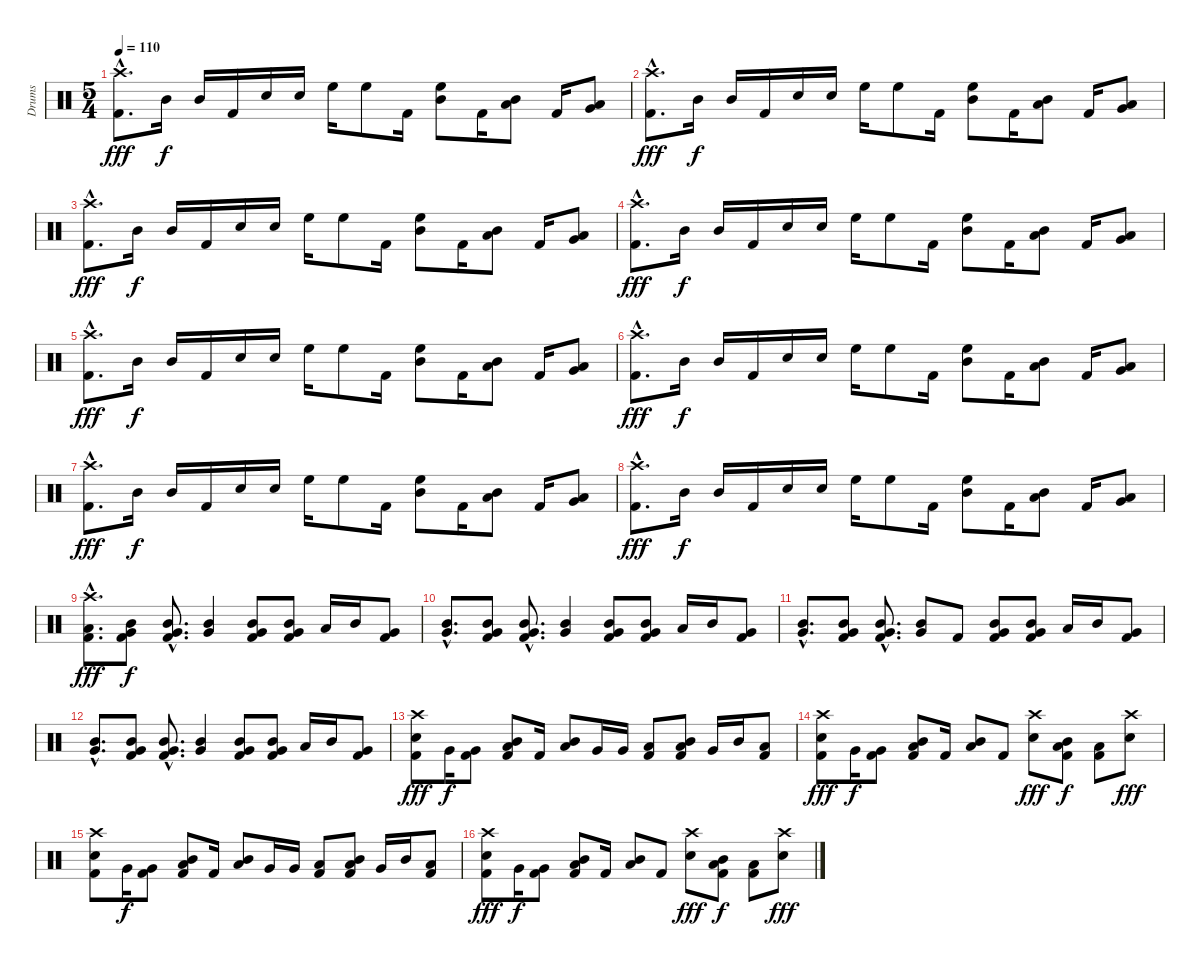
\track ("Drums" "Drums") {instrument percussion}
\staff {score}
\articulation defaults
\ts (5 4)
\tempo 110
\clef neutral
\ks c
("Crash high (hit)"{hac} "Kick (hit) 2"{hac}).8{d dy fff} "Mid Tom (hit)".16{dy f} "Mid Tom (hit)".16 "Kick (hit) 2".16 "Snare (hit) 2".16 "Snare (hit) 2".16 "High Floor Tom (hit)".16 "High Floor Tom (hit)".8 "Kick (hit) 2".16 ("High Floor Tom (hit)" "Mid Tom (hit)").8 "Kick (hit) 2".16 ("Mid Tom (hit)" "Low Floor Tom (hit)").8 "Kick (hit) 2".16 ("Low Floor Tom (hit)" "Very Low Tom (hit)").8 |
("Crash high (hit)"{hac} "Kick (hit) 2"{hac}).8{d dy fff} "Mid Tom (hit)".16{dy f} "Mid Tom (hit)".16 "Kick (hit) 2".16 "Snare (hit) 2".16 "Snare (hit) 2".16 "High Floor Tom (hit)".16 "High Floor Tom (hit)".8 "Kick (hit) 2".16 ("High Floor Tom (hit)" "Mid Tom (hit)").8 "Kick (hit) 2".16 ("Mid Tom (hit)" "Low Floor Tom (hit)").8 "Kick (hit) 2".16 ("Low Floor Tom (hit)" "Very Low Tom (hit)").8 |
("Crash high (hit)"{hac} "Kick (hit) 2"{hac}).8{d dy fff} "Mid Tom (hit)".16{dy f} "Mid Tom (hit)".16 "Kick (hit) 2".16 "Snare (hit) 2".16 "Snare (hit) 2".16 "High Floor Tom (hit)".16 "High Floor Tom (hit)".8 "Kick (hit) 2".16 ("High Floor Tom (hit)" "Mid Tom (hit)").8 "Kick (hit) 2".16 ("Mid Tom (hit)" "Low Floor Tom (hit)").8 "Kick (hit) 2".16 ("Low Floor Tom (hit)" "Very Low Tom (hit)").8 |
("Crash high (hit)"{hac} "Kick (hit) 2"{hac}).8{d dy fff} "Mid Tom (hit)".16{dy f} "Mid Tom (hit)".16 "Kick (hit) 2".16 "Snare (hit) 2".16 "Snare (hit) 2".16 "High Floor Tom (hit)".16 "High Floor Tom (hit)".8 "Kick (hit) 2".16 ("High Floor Tom (hit)" "Mid Tom (hit)").8 "Kick (hit) 2".16 ("Mid Tom (hit)" "Low Floor Tom (hit)").8 "Kick (hit) 2".16 ("Low Floor Tom (hit)" "Very Low Tom (hit)").8 |
("Crash high (hit)"{hac} "Kick (hit) 2"{hac}).8{d dy fff} "Mid Tom (hit)".16{dy f} "Mid Tom (hit)".16 "Kick (hit) 2".16 "Snare (hit) 2".16 "Snare (hit) 2".16 "High Floor Tom (hit)".16 "High Floor Tom (hit)".8 "Kick (hit) 2".16 ("High Floor Tom (hit)" "Mid Tom (hit)").8 "Kick (hit) 2".16 ("Mid Tom (hit)" "Low Floor Tom (hit)").8 "Kick (hit) 2".16 ("Low Floor Tom (hit)" "Very Low Tom (hit)").8 |
("Crash high (hit)"{hac} "Kick (hit) 2"{hac}).8{d dy fff} "Mid Tom (hit)".16{dy f} "Mid Tom (hit)".16 "Kick (hit) 2".16 "Snare (hit) 2".16 "Snare (hit) 2".16 "High Floor Tom (hit)".16 "High Floor Tom (hit)".8 "Kick (hit) 2".16 ("High Floor Tom (hit)" "Mid Tom (hit)").8 "Kick (hit) 2".16 ("Mid Tom (hit)" "Low Floor Tom (hit)").8 "Kick (hit) 2".16 ("Low Floor Tom (hit)" "Very Low Tom (hit)").8 |
("Crash high (hit)"{hac} "Kick (hit) 2"{hac}).8{d dy fff} "Mid Tom (hit)".16{dy f} "Mid Tom (hit)".16 "Kick (hit) 2".16 "Snare (hit) 2".16 "Snare (hit) 2".16 "High Floor Tom (hit)".16 "High Floor Tom (hit)".8 "Kick (hit) 2".16 ("High Floor Tom (hit)" "Mid Tom (hit)").8 "Kick (hit) 2".16 ("Mid Tom (hit)" "Low Floor Tom (hit)").8 "Kick (hit) 2".16 ("Low Floor Tom (hit)" "Very Low Tom (hit)").8 |
("Crash high (hit)"{hac} "Kick (hit) 2"{hac}).8{d dy fff} "Mid Tom (hit)".16{dy f} "Mid Tom (hit)".16 "Kick (hit) 2".16 "Snare (hit) 2".16 "Snare (hit) 2".16 "High Floor Tom (hit)".16 "High Floor Tom (hit)".8 "Kick (hit) 2".16 ("High Floor Tom (hit)" "Mid Tom (hit)").8 "Kick (hit) 2".16 ("Mid Tom (hit)" "Low Floor Tom (hit)").8 "Kick (hit) 2".16 ("Low Floor Tom (hit)" "Very Low Tom (hit)").8 |
("Crash high (hit)"{hac} "Low Floor Tom (hit)"{hac} "Kick (hit) 2"{hac}).8{d dy fff} ("Mid Tom (hit)" "Very Low Tom (hit)" "Kick (hit) 2").8{dy f} ("Mid Tom (hit)"{hac} "Very Low Tom (hit)"{hac} "Kick (hit) 2"{hac}).8{d} ("Mid Tom (hit)" "Very Low Tom (hit)").4 ("Mid Tom (hit)" "Very Low Tom (hit)" "Kick (hit) 2").8 ("Mid Tom (hit)" "Very Low Tom (hit)" "Kick (hit) 2").8 "Low Floor Tom (hit)".16 "Mid Tom (hit)".16 ("Very Low Tom (hit)" "Kick (hit) 2").8 |
("Mid Tom (hit)"{hac} "Very Low Tom (hit)"{hac}).8{d} ("Mid Tom (hit)" "Very Low Tom (hit)" "Kick (hit) 2").8 ("Mid Tom (hit)"{hac} "Very Low Tom (hit)"{hac} "Kick (hit) 2"{hac}).8{d} ("Mid Tom (hit)" "Very Low Tom (hit)").4 ("Mid Tom (hit)" "Very Low Tom (hit)" "Kick (hit) 2").8 ("Mid Tom (hit)" "Very Low Tom (hit)" "Kick (hit) 2").8 "Low Floor Tom (hit)".16 "Mid Tom (hit)".16 ("Very Low Tom (hit)" "Kick (hit) 2").8 |
("Mid Tom (hit)"{hac} "Very Low Tom (hit)"{hac}).8{d} ("Mid Tom (hit)" "Very Low Tom (hit)" "Kick (hit) 2").8 ("Mid Tom (hit)"{hac} "Very Low Tom (hit)"{hac} "Kick (hit) 2"{hac}).8{d} ("Mid Tom (hit)" "Very Low Tom (hit)").8 "Kick (hit) 2".8 ("Mid Tom (hit)" "Very Low Tom (hit)" "Kick (hit) 2").8 ("Mid Tom (hit)" "Very Low Tom (hit)" "Kick (hit) 2").8 "Low Floor Tom (hit)".16 "Mid Tom (hit)".16 ("Very Low Tom (hit)" "Kick (hit) 2").8 |
("Mid Tom (hit)"{hac} "Very Low Tom (hit)"{hac}).8{d} ("Mid Tom (hit)" "Very Low Tom (hit)" "Kick (hit) 2").8 ("Mid Tom (hit)"{hac} "Very Low Tom (hit)"{hac} "Kick (hit) 2"{hac}).8{d} ("Mid Tom (hit)" "Very Low Tom (hit)").4 ("Mid Tom (hit)" "Very Low Tom (hit)" "Kick (hit) 2").8 ("Mid Tom (hit)" "Very Low Tom (hit)" "Kick (hit) 2").8 "Low Floor Tom (hit)".16 "Mid Tom (hit)".16 ("Very Low Tom (hit)" "Kick (hit) 2").8 |
("Crash high (hit)" "Snare (hit) 2" "Kick (hit) 2").8{dy fff} "Very Low Tom (hit)".16{dy f} ("Very Low Tom (hit)" "Kick (hit) 2").8 ("Mid Tom (hit)" "Low Floor Tom (hit)" "Kick (hit) 2").8 "Kick (hit) 2".16 ("Mid Tom (hit)" "Low Floor Tom (hit)").8 "Very Low Tom (hit)".16 "Very Low Tom (hit)".16 ("Low Floor Tom (hit)" "Kick (hit) 2").8 ("Mid Tom (hit)" "Low Floor Tom (hit)" "Kick (hit) 2").8 "Very Low Tom (hit)".16 "Mid Tom (hit)".16 ("Low Floor Tom (hit)" "Kick (hit) 2").8 |
("Crash high (hit)" "Snare (hit) 2" "Kick (hit) 2").8{dy fff} "Very Low Tom (hit)".16{dy f} ("Very Low Tom (hit)" "Kick (hit) 2").8 ("Mid Tom (hit)" "Low Floor Tom (hit)" "Kick (hit) 2").8 "Kick (hit) 2".16 ("Mid Tom (hit)" "Low Floor Tom (hit)").8 "Kick (hit) 2".8 ("Crash high (hit)" "Snare (hit) 2").8{dy fff} ("Mid Tom (hit)" "Low Floor Tom (hit)" "Kick (hit) 2").8{dy f} ("Low Floor Tom (hit)" "Kick (hit) 2").8 ("Crash high (hit)" "Snare (hit) 2").8{dy fff} |
("Crash high (hit)" "Snare (hit) 2" "Kick (hit) 2").8 "Very Low Tom (hit)".16{dy f} ("Very Low Tom (hit)" "Kick (hit) 2").8 ("Mid Tom (hit)" "Low Floor Tom (hit)" "Kick (hit) 2").8 "Kick (hit) 2".16 ("Mid Tom (hit)" "Low Floor Tom (hit)").8 "Very Low Tom (hit)".16 "Very Low Tom (hit)".16 ("Low Floor Tom (hit)" "Kick (hit) 2").8 ("Mid Tom (hit)" "Low Floor Tom (hit)" "Kick (hit) 2").8 "Very Low Tom (hit)".16 "Mid Tom (hit)".16 ("Low Floor Tom (hit)" "Kick (hit) 2").8 |
("Crash high (hit)" "Snare (hit) 2" "Kick (hit) 2").8{dy fff} "Very Low Tom (hit)".16{dy f} ("Very Low Tom (hit)" "Kick (hit) 2").8 ("Mid Tom (hit)" "Low Floor Tom (hit)" "Kick (hit) 2").8 "Kick (hit) 2".16 ("Mid Tom (hit)" "Low Floor Tom (hit)").8 "Kick (hit) 2".8 ("Crash high (hit)" "Snare (hit) 2").8{dy fff} ("Mid Tom (hit)" "Low Floor Tom (hit)" "Kick (hit) 2").8{dy f} ("Low Floor Tom (hit)" "Kick (hit) 2").8 ("Crash high (hit)" "Snare (hit) 2").8{dy fff}
